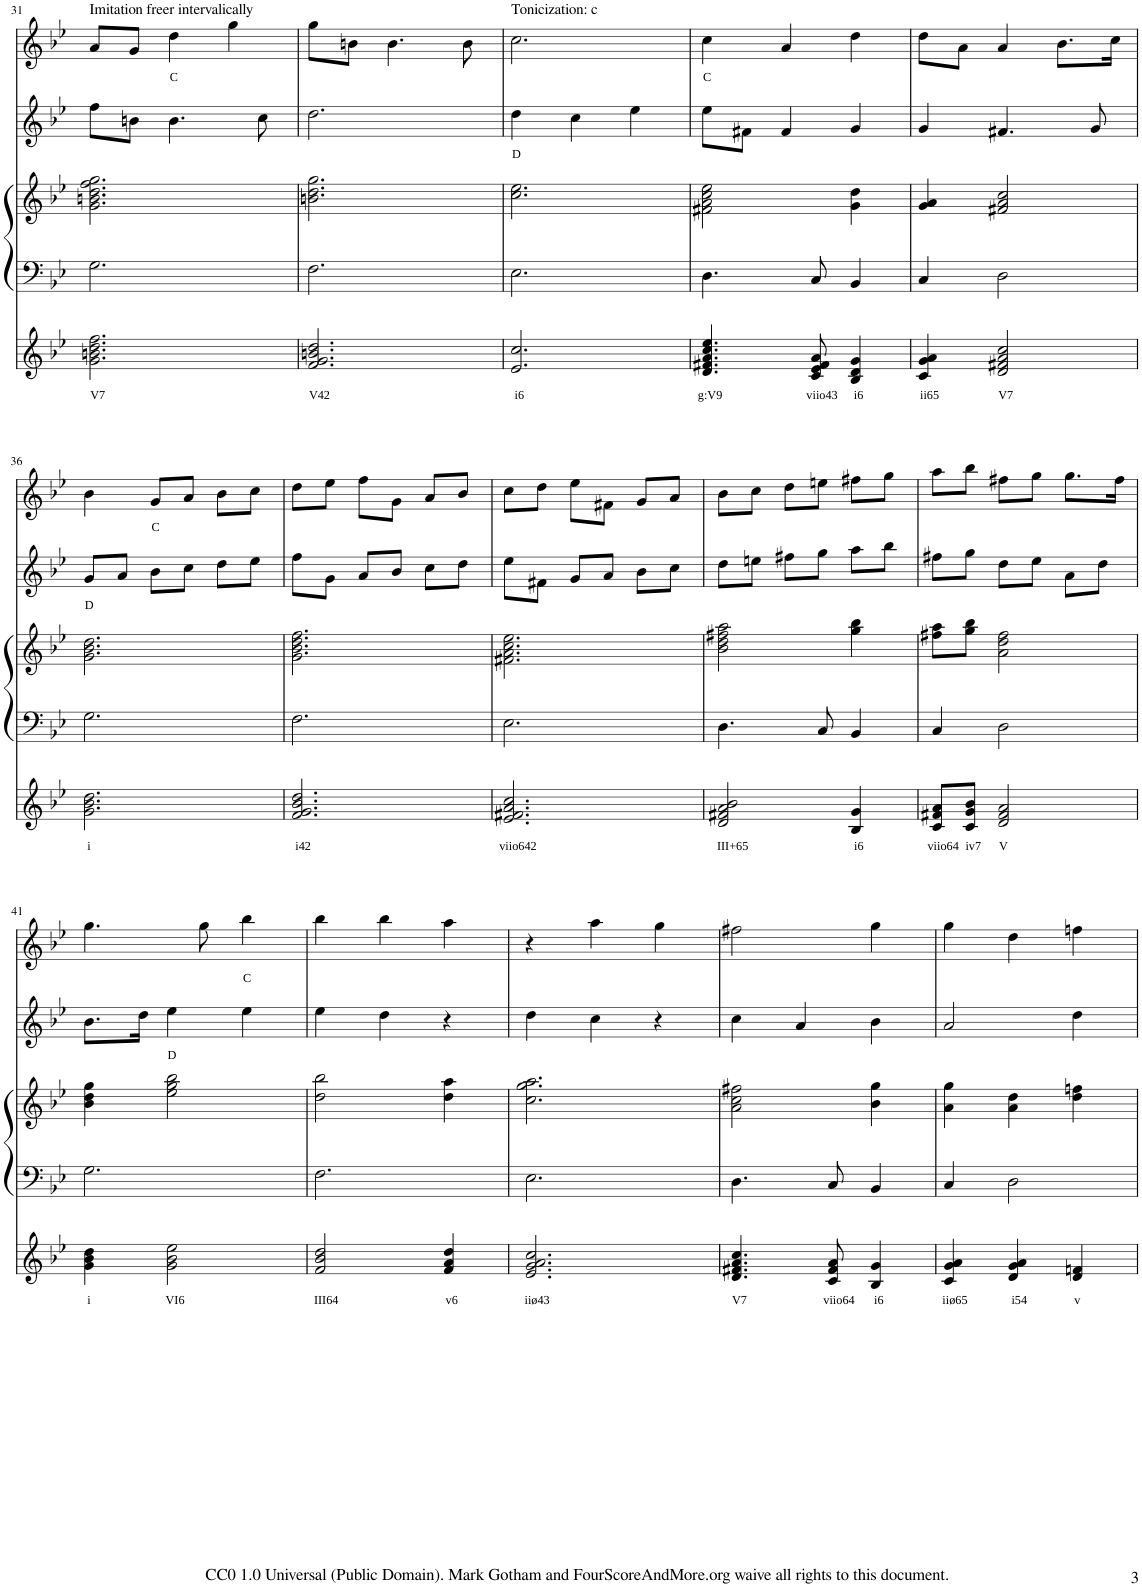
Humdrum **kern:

**kern	**text	**kern	**kern	**kern	**text	**kern	**text
*part5	*part5	*part4	*part3	*part2	*part2	*part1	*part1
*staff5	*staff5	*staff4	*staff3	*staff2	*staff2	*staff1	*staff1
*I"Full reduction	*	*I"Basso Continuo	*I"Vln Chd Reduction	*I"Violin 2	*	*I"Violin 1	*
*	*	*	*	*I'Vln	*	*I'Vln	*
!!LO:PB:g=z
*clefG2	*	*clefF4	*clefG2	*clefG2	*	*clefG2	*
*k[b-e-]	*	*k[b-e-]	*k[b-e-]	*k[b-e-]	*	*k[b-e-]	*
*M3/4	*	*M3/4	*M3/4	*M3/4	*	*M3/4	*
=31	=31	=31	=31	=31	=31	=31	=31
!	!	!	!	!	!	!LO:TX:a:t=Imitation freer intervalically	!
!	!LO:LY:b	!	!	!	!	!	!
2.g\ 2.bn\ 2.dd\ 2.ff\	V7	2.G\	2.g\ 2.bn\ 2.dd\ 2.ff\ 2.gg\	8ff\L	.	8a/L	.
.	.	.	.	8bn\J	.	8g/J	.
!	!	!	!	!	!	!	!LO:LY:b
.	.	.	.	4.b\	.	4dd\	C
.	.	.	.	.	.	4gg\	.
.	.	.	.	8cc\	.	.	.
=32	=32	=32	=32	=32	=32	=32	=32
!	!LO:LY:b	!	!	!	!	!	!
2.f/ 2.g/ 2.bn/ 2.dd/	V42	2.F\	2.bn\ 2.dd\ 2.gg\	2.dd\	.	8gg\L	.
.	.	.	.	.	.	8bn\J	.
.	.	.	.	.	.	4.b\	.
.	.	.	.	.	.	8b\	.
=33	=33	=33	=33	=33	=33	=33	=33
!	!	!	!	!	!	!LO:TX:a:t=Tonicization&colon; c	!
!	!LO:LY:b	!	!	!	!LO:LY:b	!	!
2.e-/ 2.cc/	i6	2.E-\	2.cc\ 2.ee-\	4dd\	D	2.cc\	.
.	.	.	.	4cc\	.	.	.
.	.	.	.	4ee-\	.	.	.
=34	=34	=34	=34	=34	=34	=34	=34
!	!LO:LY:b	!	!	!	!	!	!LO:LY:b
4.d/ 4.f#X/ 4.a/ 4.cc/ 4.ee-/	g:V9	4.D\	2f#X\ 2a\ 2cc\ 2ee-\	8ee-\L	.	4cc\	C
.	.	.	.	8f#X\J	.	.	.
.	.	.	.	4f#/	.	4a/	.
!	!LO:LY:b	!	!	!	!	!	!
8c/ 8e-/ 8f#/ 8a/	viio43	8C/	.	.	.	.	.
!	!LO:LY:b	!	!	!	!	!	!
4B-/ 4d/ 4g/	i6	4BB-/	4g\ 4dd\	4g/	.	4dd\	.
=35	=35	=35	=35	=35	=35	=35	=35
!	!LO:LY:b	!	!	!	!	!	!
4c/ 4g/ 4a/	ii65	4C/	4g/ 4a/	4g/	.	8dd\L	.
.	.	.	.	.	.	8a\J	.
!	!LO:LY:b	!	!	!	!	!	!
2d/ 2f#X/ 2a/ 2cc/	V7	2D\	2f#X/ 2a/ 2cc/	4.f#X/	.	4a/	.
.	.	.	.	.	.	8.b-\L	.
.	.	.	.	8g/	.	.	.
.	.	.	.	.	.	16cc\Jk	.
!!LO:LB:g=z
=36	=36	=36	=36	=36	=36	=36	=36
!	!LO:LY:b	!	!	!	!LO:LY:b	!	!
2.g\ 2.b-\ 2.dd\	i	2.G\	2.g\ 2.b-\ 2.dd\	8g/L	D	4b-\	.
.	.	.	.	8a/J	.	.	.
!	!	!	!	!	!	!	!LO:LY:b
.	.	.	.	8b-\L	.	8g/L	C
.	.	.	.	8cc\J	.	8a/J	.
.	.	.	.	8dd\L	.	8b-\L	.
.	.	.	.	8ee-\J	.	8cc\J	.
=37	=37	=37	=37	=37	=37	=37	=37
!	!LO:LY:b	!	!	!	!	!	!
2.f/ 2.g/ 2.b-/ 2.dd/	i42	2.F\	2.g\ 2.b-\ 2.dd\ 2.ff\	8ff\L	.	8dd\L	.
.	.	.	.	8g\J	.	8ee-\J	.
.	.	.	.	8a/L	.	8ff\L	.
.	.	.	.	8b-/J	.	8g\J	.
.	.	.	.	8cc\L	.	8a/L	.
.	.	.	.	8dd\J	.	8b-/J	.
=38	=38	=38	=38	=38	=38	=38	=38
!	!LO:LY:b	!	!	!	!	!	!
2.e-/ 2.f#X/ 2.a/ 2.cc/	viio642	2.E-\	2.f#X\ 2.a\ 2.cc\ 2.ee-\	8ee-\L	.	8cc\L	.
.	.	.	.	8f#X\J	.	8dd\J	.
.	.	.	.	8g/L	.	8ee-\L	.
.	.	.	.	8a/J	.	8f#X\J	.
.	.	.	.	8b-\L	.	8g/L	.
.	.	.	.	8cc\J	.	8a/J	.
=39	=39	=39	=39	=39	=39	=39	=39
!	!LO:LY:b	!	!	!	!	!	!
2d/ 2f#X/ 2a/ 2b-/	III+65	4.D\	2b-\ 2dd\ 2ff#X\ 2aa\	8dd\L	.	8b-\L	.
.	.	.	.	8een\J	.	8cc\J	.
.	.	.	.	8ff#X\L	.	8dd\L	.
.	.	8C/	.	8gg\J	.	8een\J	.
!	!LO:LY:b	!	!	!	!	!	!
4B-/ 4g/	i6	4BB-/	4gg\ 4bb-\	8aa\L	.	8ff#X\L	.
.	.	.	.	8bb-\J	.	8gg\J	.
=40	=40	=40	=40	=40	=40	=40	=40
!	!LO:LY:b	!	!	!	!	!	!
8c/ 8f#X/ 8a/L	viio64	4C/	8ff#X\ 8aa\L	8ff#X\L	.	8aa\L	.
!	!LO:LY:b	!	!	!	!	!	!
8c/ 8g/ 8b-/J	iv7	.	8gg\ 8bb-\J	8gg\J	.	8bb-\J	.
!	!LO:LY:b	!	!	!	!	!	!
2d/ 2f#/ 2a/	V	2D\	2a\ 2dd\ 2ff#\	8dd\L	.	8ff#X\L	.
.	.	.	.	8ee-\J	.	8gg\J	.
.	.	.	.	8a\L	.	8.gg\L	.
.	.	.	.	8dd\J	.	.	.
.	.	.	.	.	.	16ff#\Jk	.
!!LO:LB:g=z
=41	=41	=41	=41	=41	=41	=41	=41
!	!LO:LY:b	!	!	!	!	!	!
4g\ 4b-\ 4dd\	i	2.G\	4b-\ 4dd\ 4gg\	8.b-\L	.	4.gg\	.
.	.	.	.	16dd\Jk	.	.	.
!	!LO:LY:b	!	!	!	!LO:LY:b	!	!
2g\ 2b-\ 2ee-\	VI6	.	2ee-\ 2gg\ 2bb-\	4ee-\	D	.	.
.	.	.	.	.	.	8gg\	.
!	!	!	!	!	!	!	!LO:LY:b
.	.	.	.	4ee-\	.	4bb-\	C
=42	=42	=42	=42	=42	=42	=42	=42
!	!LO:LY:b	!	!	!	!	!	!
2f/ 2b-/ 2dd/	III64	2.F\	2dd\ 2bb-\	4ee-\	.	4bb-\	.
.	.	.	.	4dd\	.	4bb-\	.
!	!LO:LY:b	!	!	!	!	!	!
4f/ 4a/ 4dd/	v6	.	4dd\ 4aa\	4r	.	4aa\	.
=43	=43	=43	=43	=43	=43	=43	=43
!	!LO:LY:b	!	!	!	!	!	!
2.e-/ 2.g/ 2.a/ 2.cc/	iiø43	2.E-\	2.cc\ 2.gg\ 2.aa\	4dd\	.	4r	.
.	.	.	.	4cc\	.	4aa\	.
.	.	.	.	4r	.	4gg\	.
=44	=44	=44	=44	=44	=44	=44	=44
!	!LO:LY:b	!	!	!	!	!	!
4.d/ 4.f#X/ 4.a/ 4.cc/	V7	4.D\	2a\ 2cc\ 2ff#X\	4cc\	.	2ff#X\	.
.	.	.	.	4a/	.	.	.
!	!LO:LY:b	!	!	!	!	!	!
8c/ 8f#/ 8a/	viio64	8C/	.	.	.	.	.
!	!LO:LY:b	!	!	!	!	!	!
4B-/ 4g/	i6	4BB-/	4b-\ 4gg\	4b-\	.	4gg\	.
=45	=45	=45	=45	=45	=45	=45	=45
!	!LO:LY:b	!	!	!	!	!	!
4c/ 4g/ 4a/	iiø65	4C/	4a\ 4gg\	2a/	.	4gg\	.
!	!LO:LY:b	!	!	!	!	!	!
4d/ 4g/ 4a/	i54	2D\	4a\ 4dd\	.	.	4dd\	.
!	!LO:LY:b	!	!	!	!	!	!
4d/ 4fn/	v	.	4dd\ 4ffn\	4dd\	.	4ffn\	.
=	=	=	=	=	=	=	=
*-	*-	*-	*-	*-	*-	*-	*-
